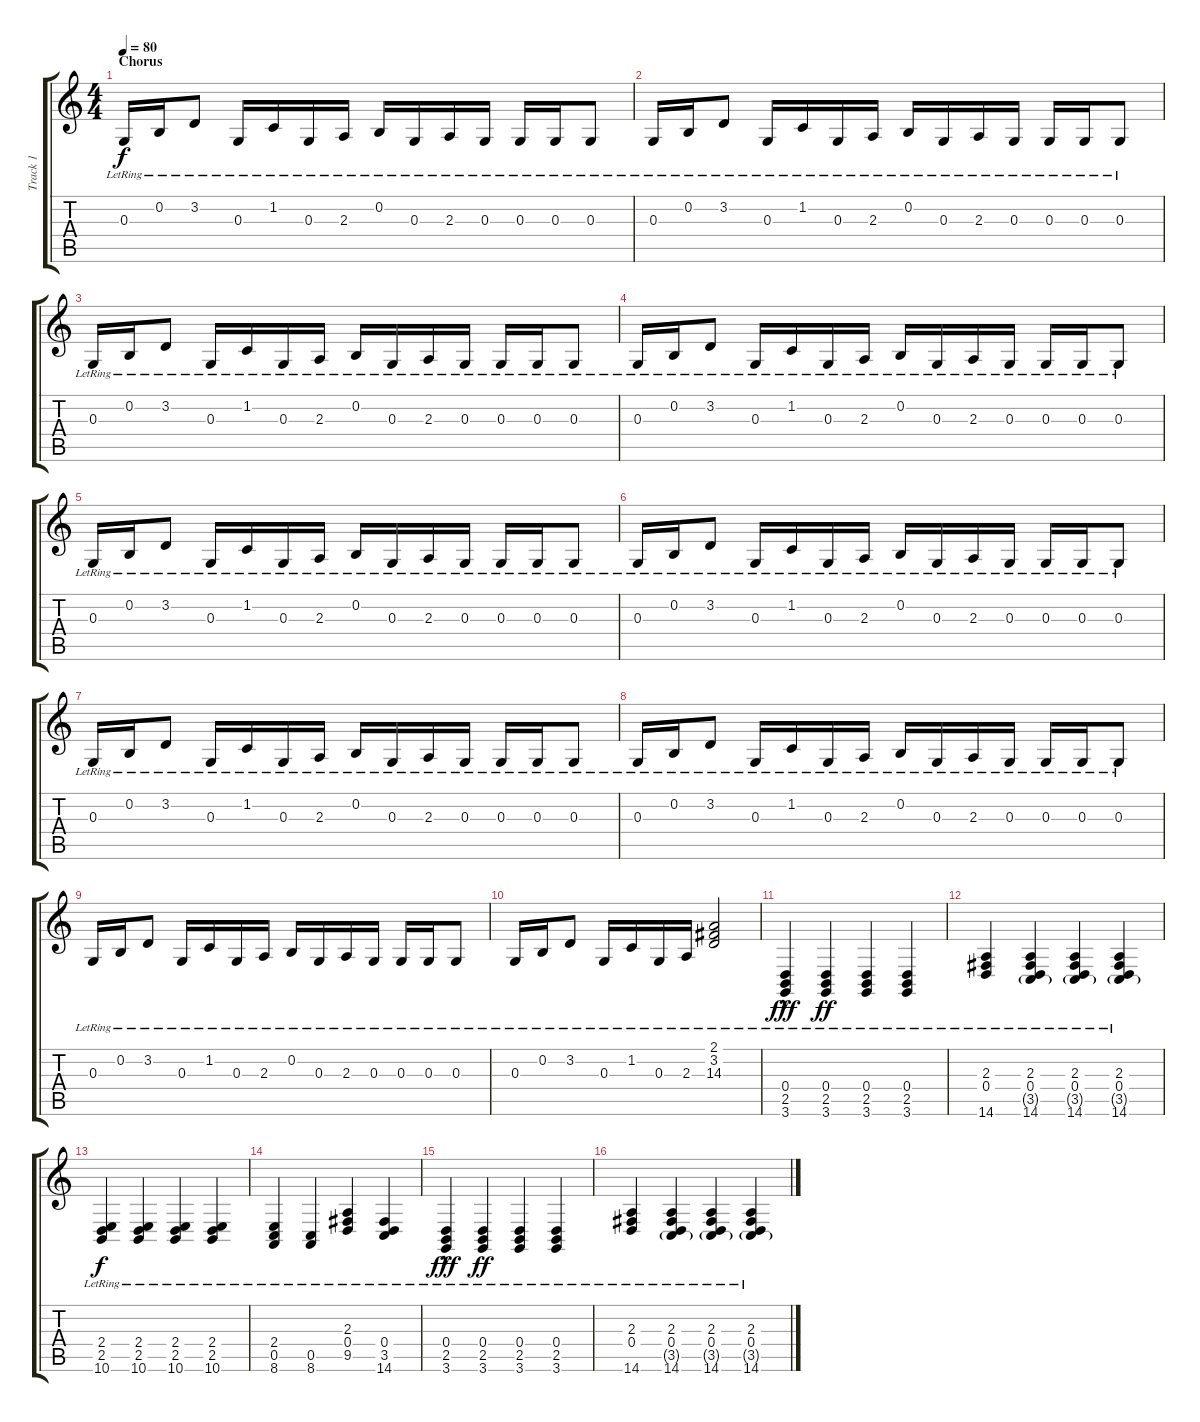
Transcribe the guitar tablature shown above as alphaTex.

\track ("Track 1" "Track 1") {instrument acousticgrandpiano}
\staff {score tabs}
\tuning (E4 B3 G3 D3 A2 E2) {hide}
\ts (4 4)
\section ("" "Chorus")
\tempo 80
\clef g2
\ks c
0.3{lr}.16{dy f} 0.2{lr}.16 3.2{lr}.8 0.3{lr}.16 1.2{lr}.16 0.3{lr}.16 2.3{lr}.16 0.2{lr}.16 0.3{lr}.16 2.3{lr}.16 0.3{lr}.16 0.3{lr}.16 0.3{lr}.16 0.3{lr}.8 |
0.3{lr}.16 0.2{lr}.16 3.2{lr}.8 0.3{lr}.16 1.2{lr}.16 0.3{lr}.16 2.3{lr}.16 0.2{lr}.16 0.3{lr}.16 2.3{lr}.16 0.3{lr}.16 0.3{lr}.16 0.3{lr}.16 0.3{lr}.8 |
0.3{lr}.16 0.2{lr}.16 3.2{lr}.8 0.3{lr}.16 1.2{lr}.16 0.3{lr}.16 2.3{lr}.16 0.2{lr}.16 0.3{lr}.16 2.3{lr}.16 0.3{lr}.16 0.3{lr}.16 0.3{lr}.16 0.3{lr}.8 |
0.3{lr}.16 0.2{lr}.16 3.2{lr}.8 0.3{lr}.16 1.2{lr}.16 0.3{lr}.16 2.3{lr}.16 0.2{lr}.16 0.3{lr}.16 2.3{lr}.16 0.3{lr}.16 0.3{lr}.16 0.3{lr}.16 0.3{lr}.8 |
0.3{lr}.16 0.2{lr}.16 3.2{lr}.8 0.3{lr}.16 1.2{lr}.16 0.3{lr}.16 2.3{lr}.16 0.2{lr}.16 0.3{lr}.16 2.3{lr}.16 0.3{lr}.16 0.3{lr}.16 0.3{lr}.16 0.3{lr}.8 |
0.3{lr}.16 0.2{lr}.16 3.2{lr}.8 0.3{lr}.16 1.2{lr}.16 0.3{lr}.16 2.3{lr}.16 0.2{lr}.16 0.3{lr}.16 2.3{lr}.16 0.3{lr}.16 0.3{lr}.16 0.3{lr}.16 0.3{lr}.8 |
0.3{lr}.16 0.2{lr}.16 3.2{lr}.8 0.3{lr}.16 1.2{lr}.16 0.3{lr}.16 2.3{lr}.16 0.2{lr}.16 0.3{lr}.16 2.3{lr}.16 0.3{lr}.16 0.3{lr}.16 0.3{lr}.16 0.3{lr}.8 |
0.3{lr}.16 0.2{lr}.16 3.2{lr}.8 0.3{lr}.16 1.2{lr}.16 0.3{lr}.16 2.3{lr}.16 0.2{lr}.16 0.3{lr}.16 2.3{lr}.16 0.3{lr}.16 0.3{lr}.16 0.3{lr}.16 0.3{lr}.8 |
0.3{lr}.16 0.2{lr}.16 3.2{lr}.8 0.3{lr}.16 1.2{lr}.16 0.3{lr}.16 2.3{lr}.16 0.2{lr}.16 0.3{lr}.16 2.3{lr}.16 0.3{lr}.16 0.3{lr}.16 0.3{lr}.16 0.3{lr}.8 |
0.3{lr}.16 0.2{lr}.16 3.2{lr}.8 0.3{lr}.16 1.2{lr}.16 0.3{lr}.16 2.3{lr}.16 (2.1{lr} 3.2{lr} 14.3{lr}).2 |
(0.4{hac lr} 2.5{hac lr} 3.6{hac lr}).4{dy fff} (0.4{lr} 2.5{lr} 3.6{lr}).4{dy ff} (0.4{lr} 2.5{lr} 3.6{lr}).4 (0.4{lr} 2.5{lr} 3.6{lr}).4 |
(2.3{lr} 0.4{lr} 14.6{lr}).4 (2.3{lr} 0.4{lr} 3.5{g lr} 14.6{lr}).4 (2.3{lr} 0.4{lr} 3.5{g lr} 14.6{lr}).4 (2.3{lr} 0.4{lr} 3.5{g lr} 14.6{lr}).4 |
(2.4{lr} 2.5{lr} 10.6{lr}).4{dy f} (2.4{lr} 2.5{lr} 10.6{lr}).4 (2.4{lr} 2.5{lr} 10.6{lr}).4 (2.4{lr} 2.5{lr} 10.6{lr}).4 |
(2.4{lr} 0.5{lr} 8.6{lr}).4 (0.5{lr} 8.6{lr}).4 (2.3{lr} 0.4{lr} 9.5{lr}).4 (0.4{lr} 3.5{lr} 14.6{lr}).4 |
(0.4{hac lr} 2.5{hac lr} 3.6{hac lr}).4{dy fff} (0.4{lr} 2.5{lr} 3.6{lr}).4{dy ff} (0.4{lr} 2.5{lr} 3.6{lr}).4 (0.4{lr} 2.5{lr} 3.6{lr}).4 |
(2.3{lr} 0.4{lr} 14.6{lr}).4 (2.3{lr} 0.4{lr} 3.5{g lr} 14.6{lr}).4 (2.3{lr} 0.4{lr} 3.5{g lr} 14.6{lr}).4 (2.3{lr} 0.4{lr} 3.5{g lr} 14.6{lr}).4
